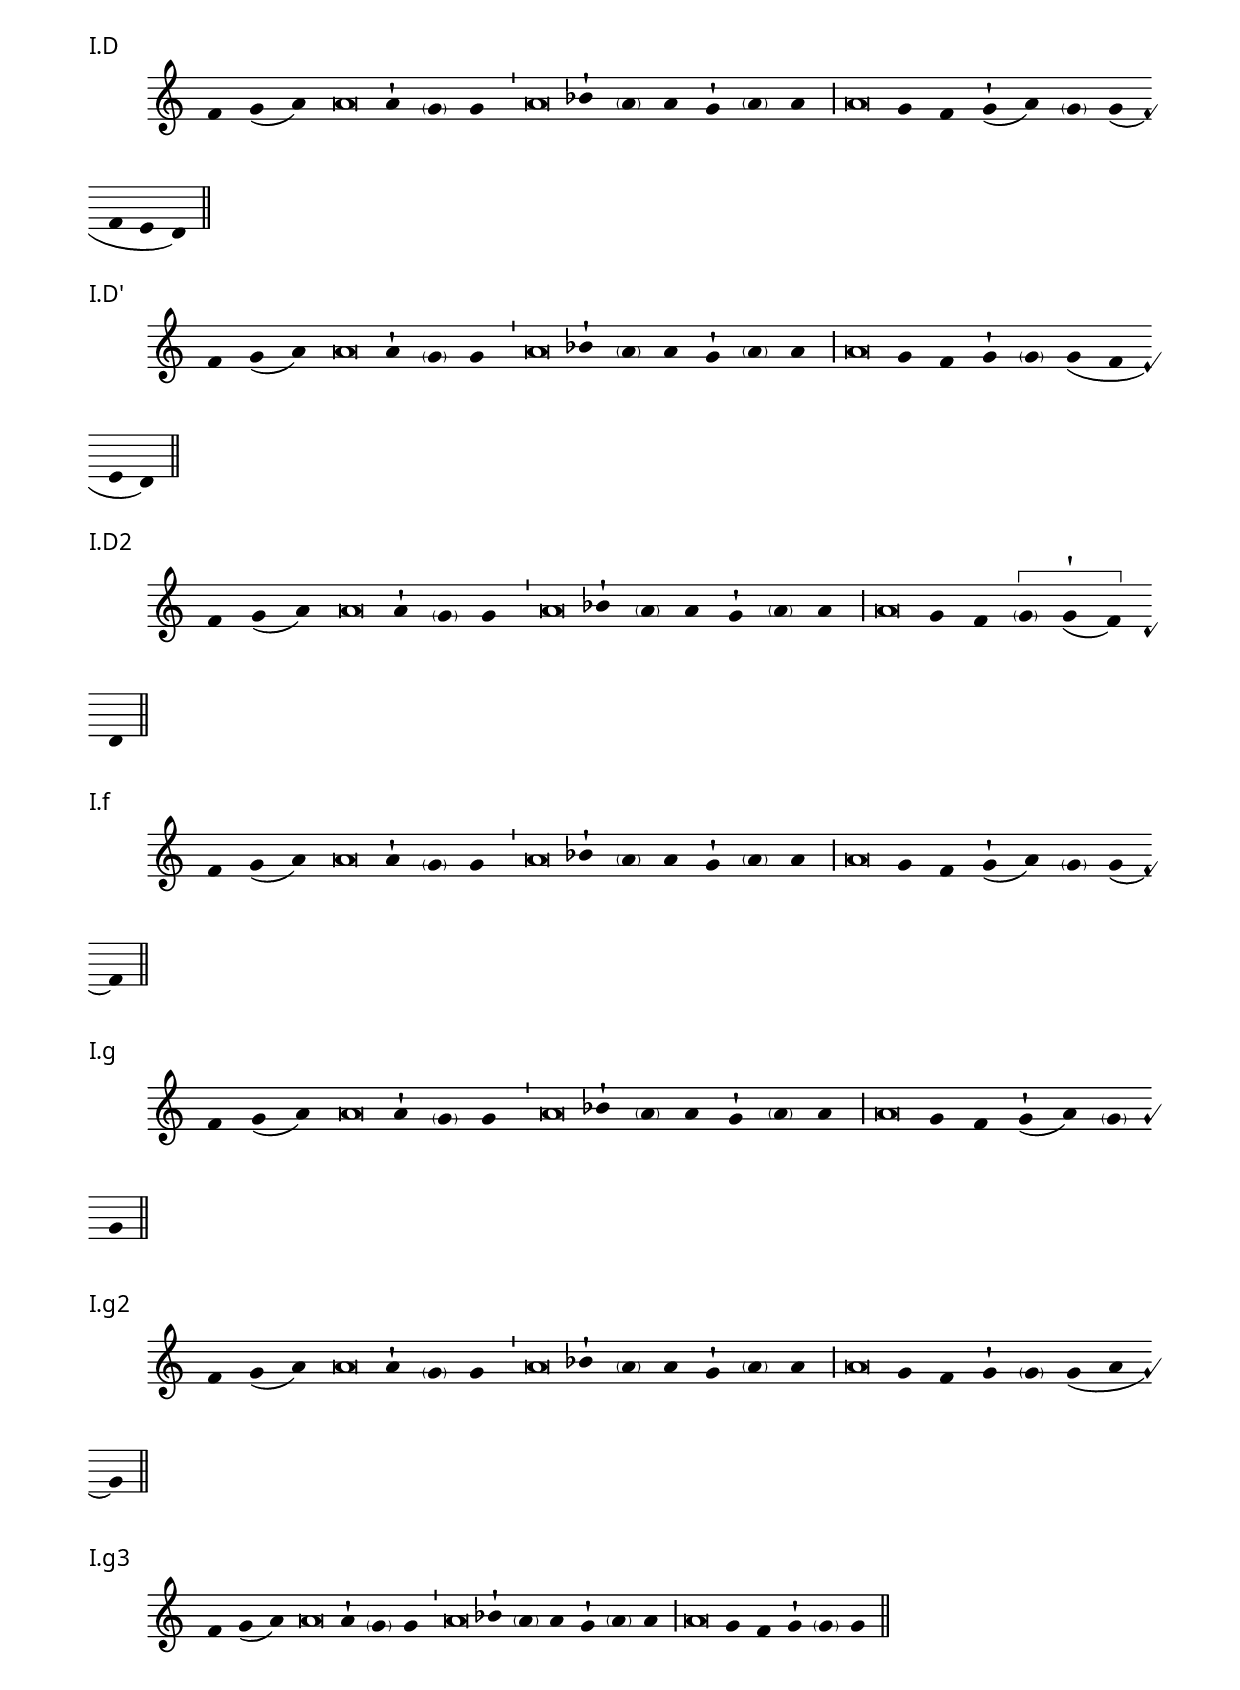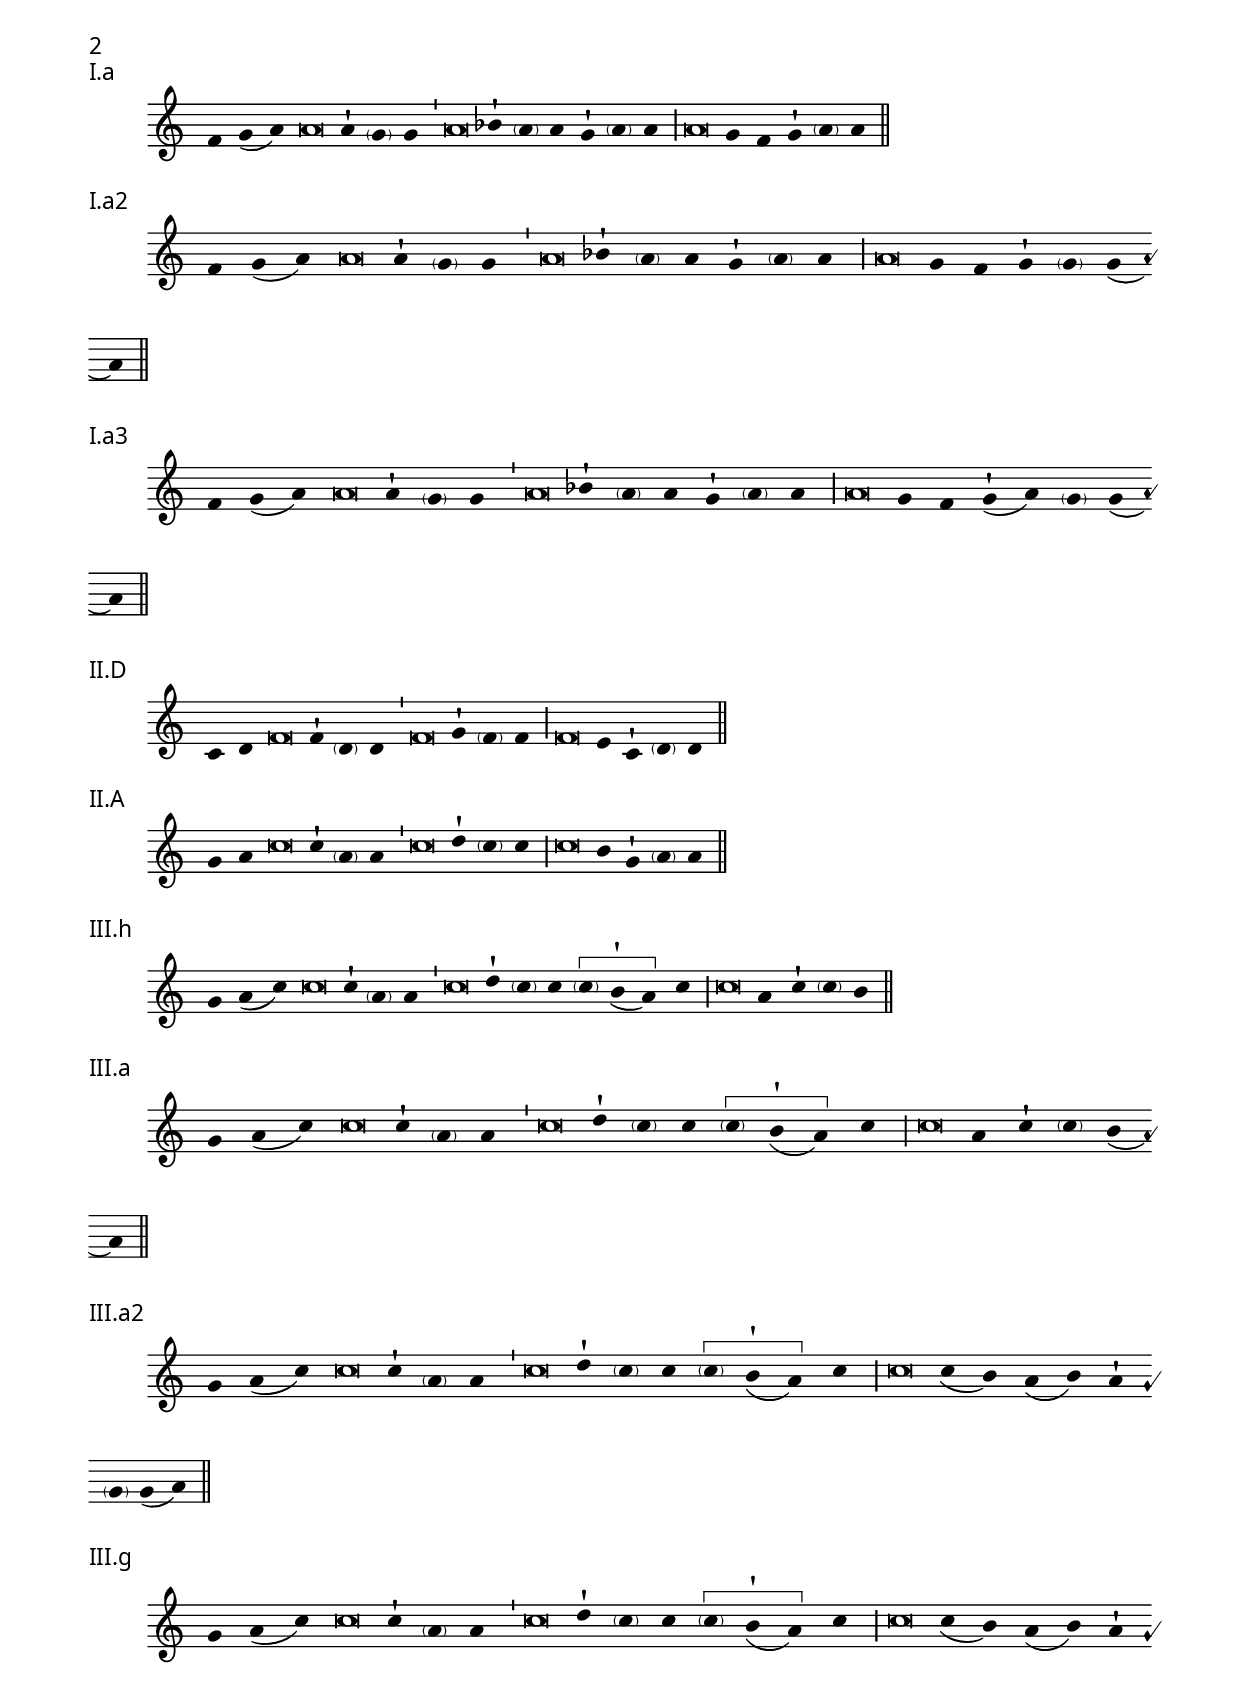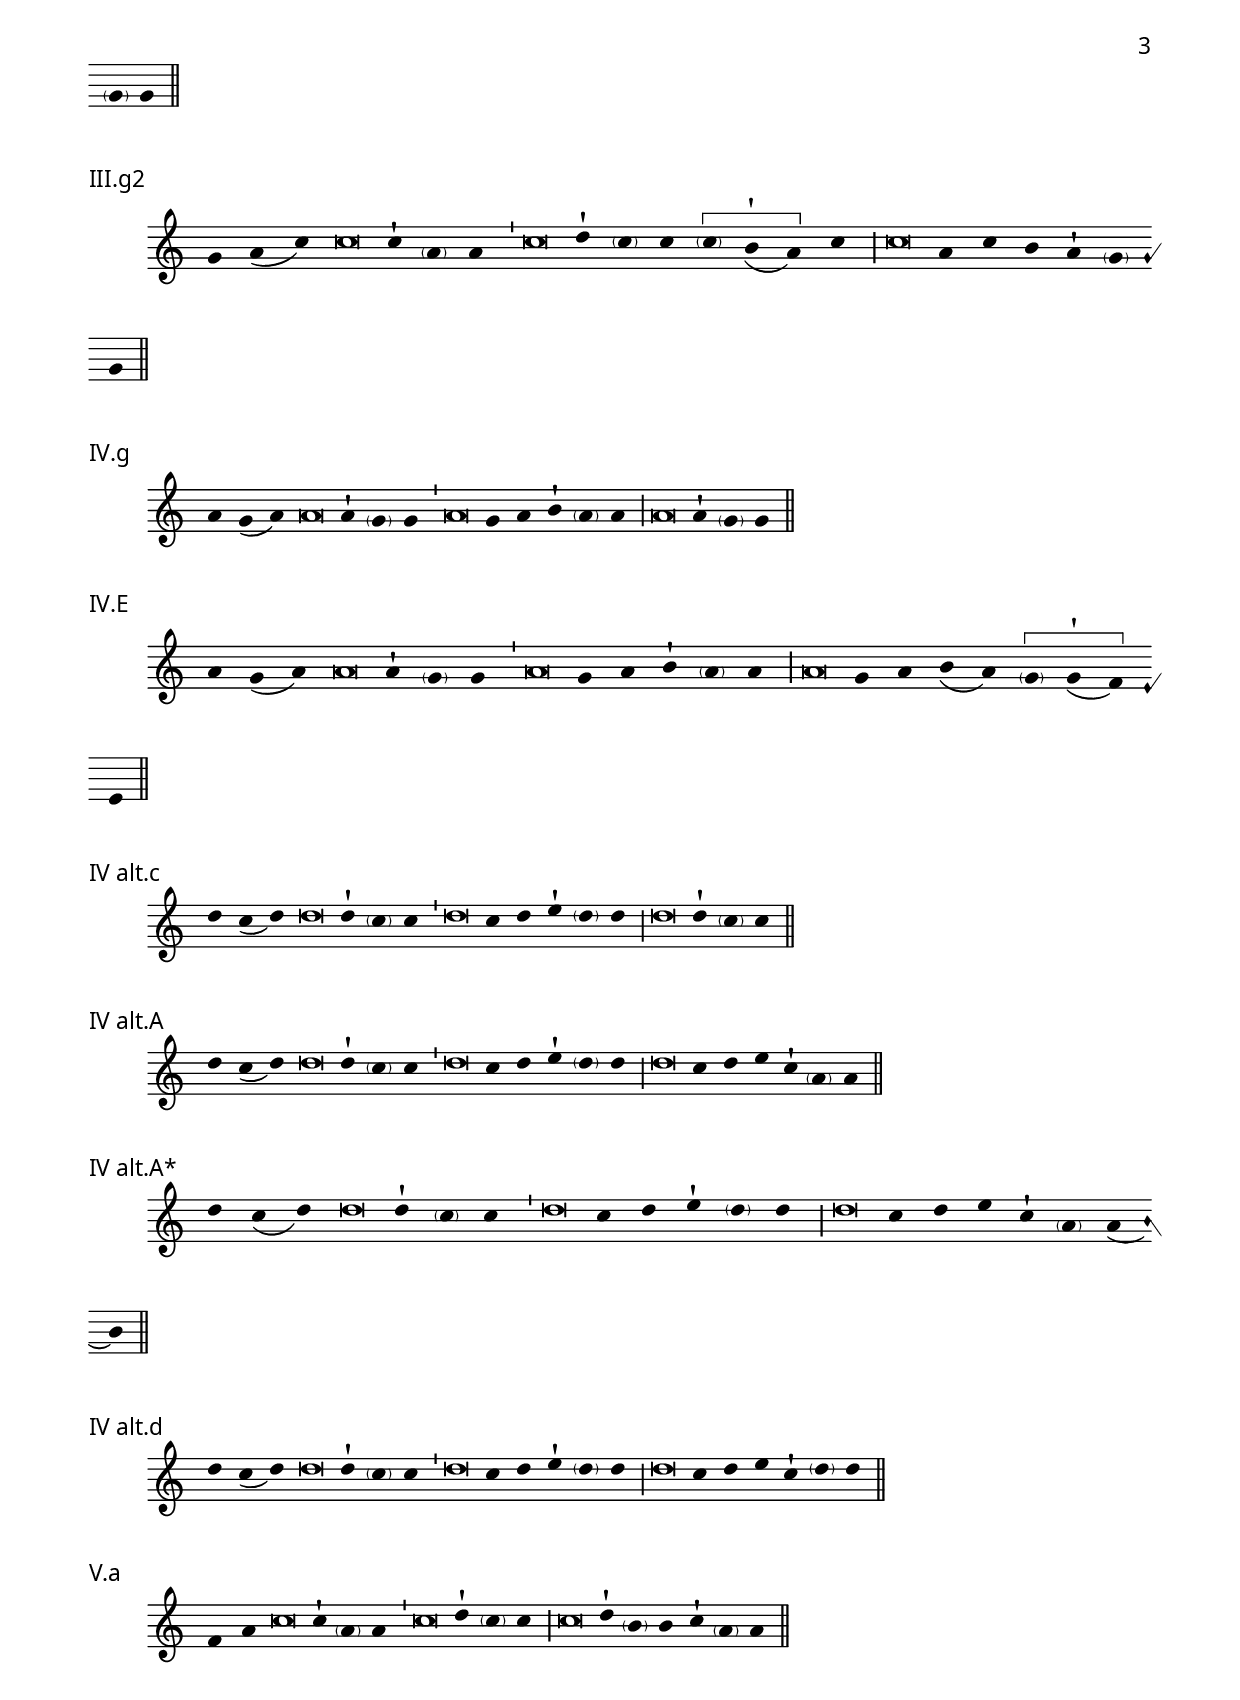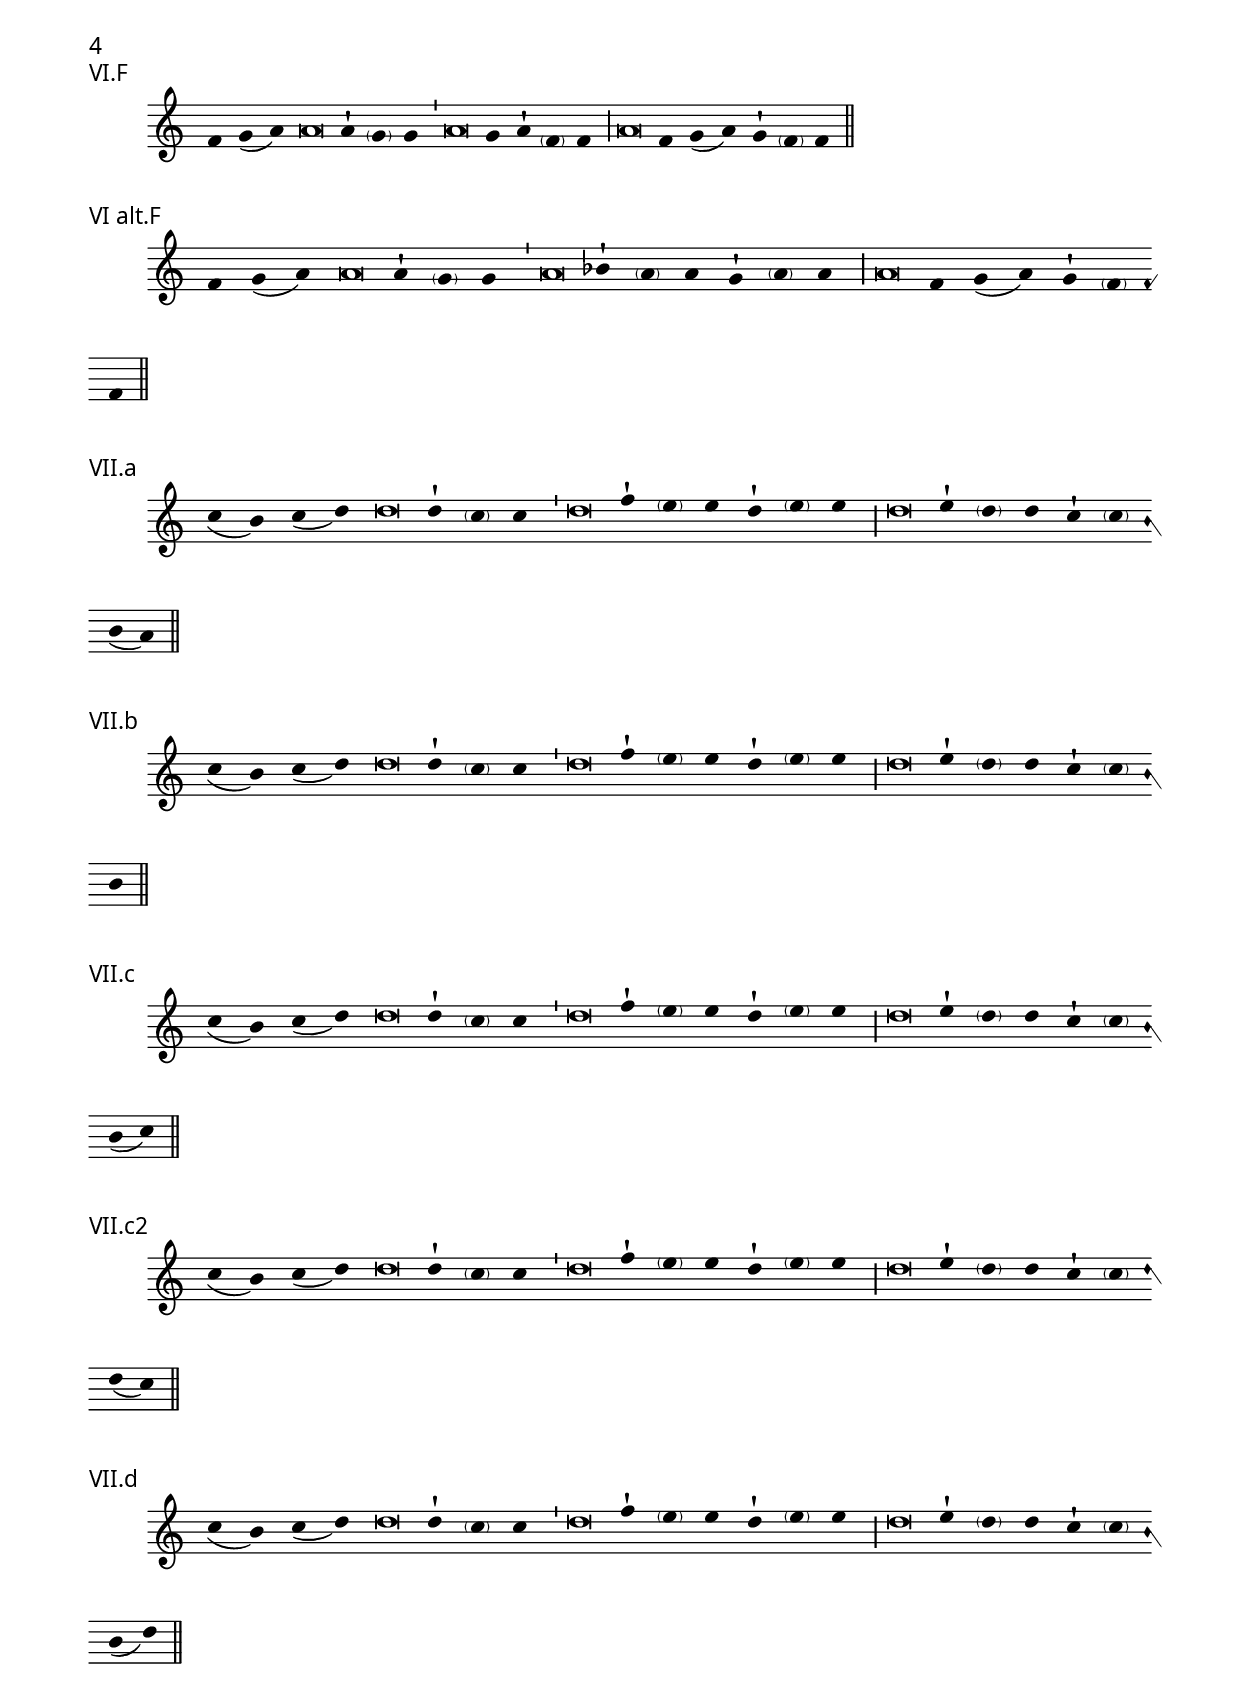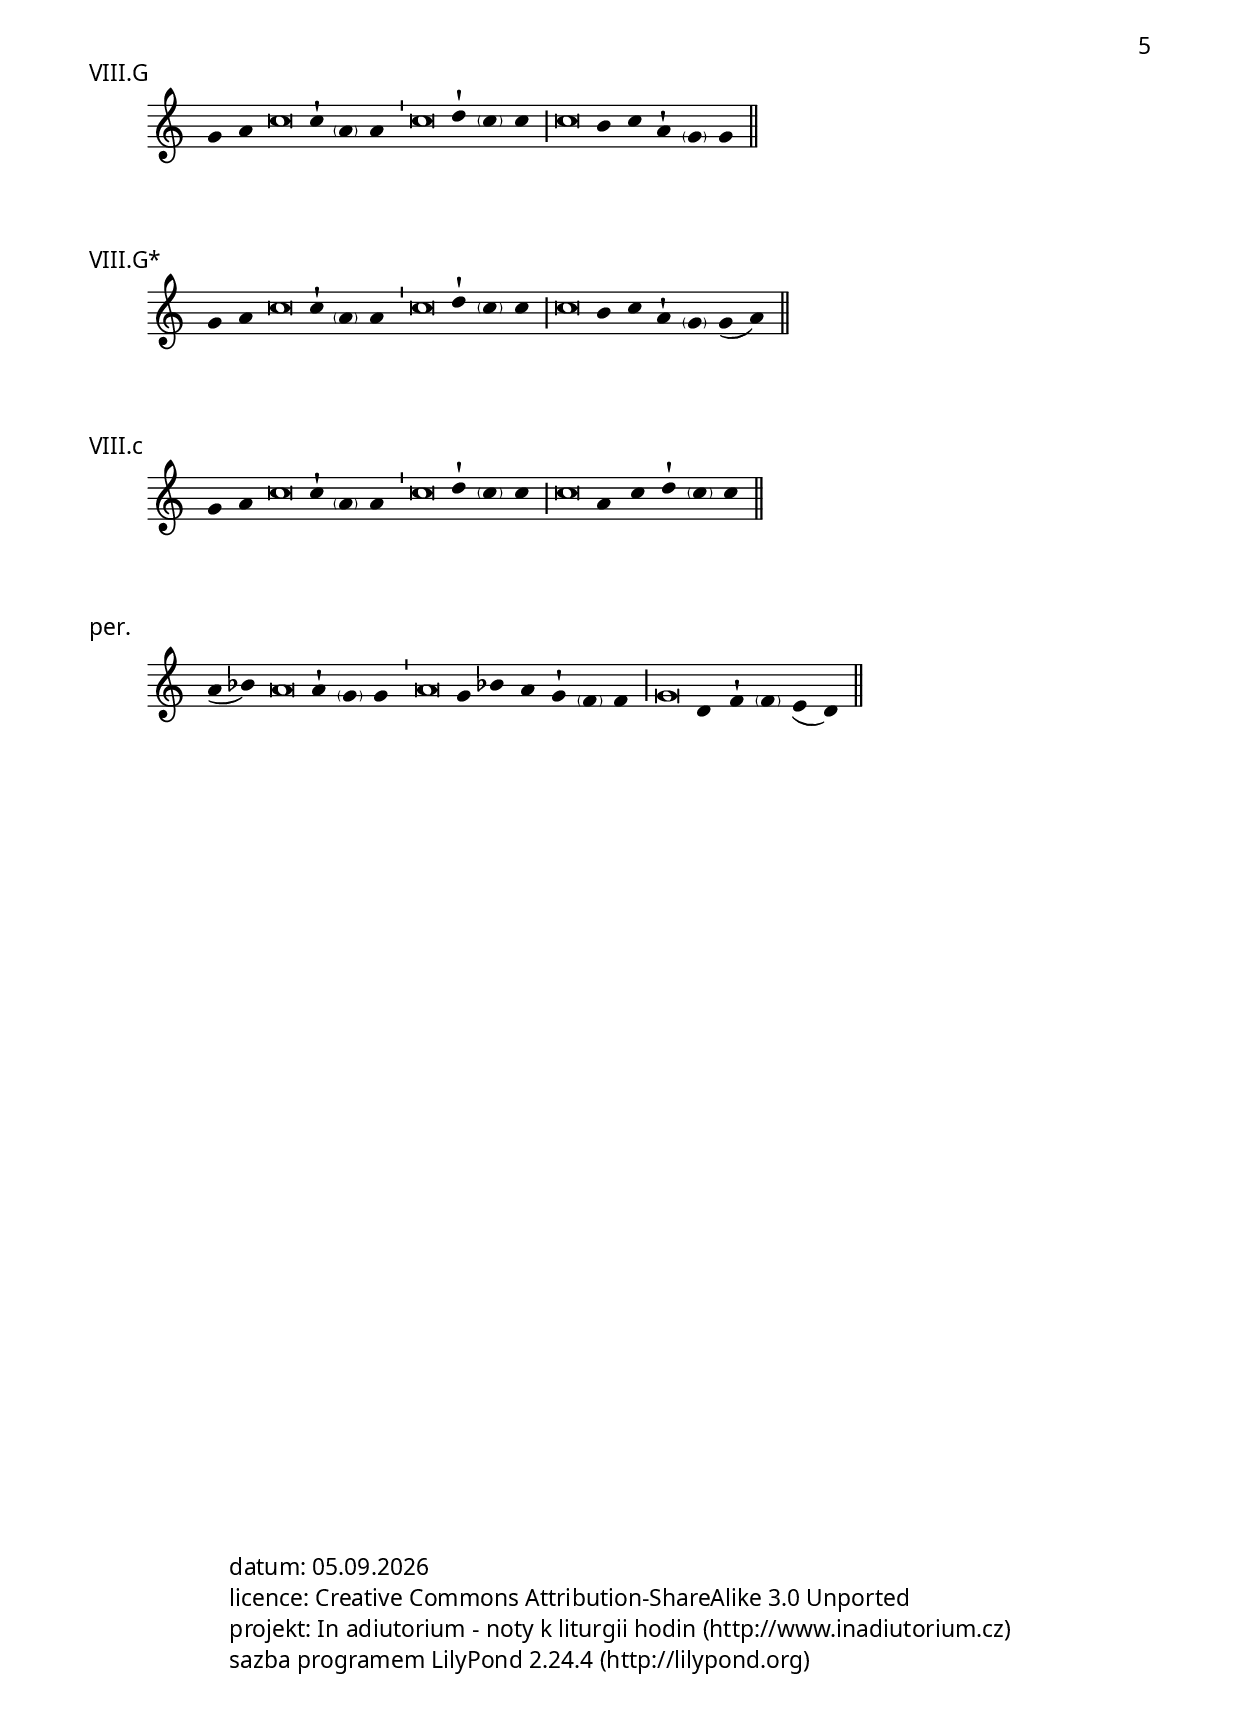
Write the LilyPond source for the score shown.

% generated by psalmtone.rb
\version "2.19.4"
\include "spolecne.ly"

\paper {
  scoreTitleMarkup = \markup\concat {
    \fromproperty #'header:modus . \fromproperty #'header:differentia
  }
}
\score{
  \relative c' {
    \choralniRezimPsalmodie
    f4 g( a)
    a\breve*1/8 a4^! \parenthesize g g \barMin
    a\breve*1/8 bes4^! \parenthesize a a g^! \parenthesize a a \barMaior
    a\breve*1/8 g4 f g(^! a) \parenthesize g g( f e d) \barFinalis
  }
  \header {
    modus = "I"
    differentia = "D"
    id = "I-D"
    piece = \markup\sestavTitulekBezZalmu
  }
  \layout { \layoutPsalmodie }
}
\score{
  \relative c' {
    \choralniRezimPsalmodie
    f4 g( a)
    a\breve*1/8 a4^! \parenthesize g g \barMin
    a\breve*1/8 bes4^! \parenthesize a a g^! \parenthesize a a \barMaior
    a\breve*1/8 g4 f g^! \parenthesize g g( f e d) \barFinalis
  }
  \header {
    modus = "I"
    differentia = "D'"
    id = "I-D'"
    piece = \markup\sestavTitulekBezZalmu
  }
  \layout { \layoutPsalmodie }
}
\score{
  \relative c' {
    \choralniRezimPsalmodie
    f4 g( a)
    a\breve*1/8 a4^! \parenthesize g g \barMin
    a\breve*1/8 bes4^! \parenthesize a a g^! \parenthesize a a \barMaior
    a\breve*1/8 g4 f \parenthesize g -\tweak HorizontalBracketText.text \markup\musicglyph #"scripts.ustaccatissimo" \startGroup g( f) \stopGroup d \barFinalis
  }
  \header {
    modus = "I"
    differentia = "D2"
    id = "I-D2"
    piece = \markup\sestavTitulekBezZalmu
  }
  \layout { \layoutPsalmodie }
}
\score{
  \relative c' {
    \choralniRezimPsalmodie
    f4 g( a)
    a\breve*1/8 a4^! \parenthesize g g \barMin
    a\breve*1/8 bes4^! \parenthesize a a g^! \parenthesize a a \barMaior
    a\breve*1/8 g4 f g(^! a) \parenthesize g g( f) \barFinalis
  }
  \header {
    modus = "I"
    differentia = "f"
    id = "I-f"
    piece = \markup\sestavTitulekBezZalmu
  }
  \layout { \layoutPsalmodie }
}
\score{
  \relative c' {
    \choralniRezimPsalmodie
    f4 g( a)
    a\breve*1/8 a4^! \parenthesize g g \barMin
    a\breve*1/8 bes4^! \parenthesize a a g^! \parenthesize a a \barMaior
    a\breve*1/8 g4 f g(^! a) \parenthesize g g \barFinalis
  }
  \header {
    modus = "I"
    differentia = "g"
    id = "I-g"
    piece = \markup\sestavTitulekBezZalmu
  }
  \layout { \layoutPsalmodie }
}
\score{
  \relative c' {
    \choralniRezimPsalmodie
    f4 g( a)
    a\breve*1/8 a4^! \parenthesize g g \barMin
    a\breve*1/8 bes4^! \parenthesize a a g^! \parenthesize a a \barMaior
    a\breve*1/8 g4 f g^! \parenthesize g g( a g) \barFinalis
  }
  \header {
    modus = "I"
    differentia = "g2"
    id = "I-g2"
    piece = \markup\sestavTitulekBezZalmu
  }
  \layout { \layoutPsalmodie }
}
\score{
  \relative c' {
    \choralniRezimPsalmodie
    f4 g( a)
    a\breve*1/8 a4^! \parenthesize g g \barMin
    a\breve*1/8 bes4^! \parenthesize a a g^! \parenthesize a a \barMaior
    a\breve*1/8 g4 f g^! \parenthesize g g \barFinalis
  }
  \header {
    modus = "I"
    differentia = "g3"
    id = "I-g3"
    piece = \markup\sestavTitulekBezZalmu
  }
  \layout { \layoutPsalmodie }
}
\score{
  \relative c' {
    \choralniRezimPsalmodie
    f4 g( a)
    a\breve*1/8 a4^! \parenthesize g g \barMin
    a\breve*1/8 bes4^! \parenthesize a a g^! \parenthesize a a \barMaior
    a\breve*1/8 g4 f g^! \parenthesize a a \barFinalis
  }
  \header {
    modus = "I"
    differentia = "a"
    id = "I-a"
    piece = \markup\sestavTitulekBezZalmu
  }
  \layout { \layoutPsalmodie }
}
\score{
  \relative c' {
    \choralniRezimPsalmodie
    f4 g( a)
    a\breve*1/8 a4^! \parenthesize g g \barMin
    a\breve*1/8 bes4^! \parenthesize a a g^! \parenthesize a a \barMaior
    a\breve*1/8 g4 f g^! \parenthesize g g( a) \barFinalis
  }
  \header {
    modus = "I"
    differentia = "a2"
    id = "I-a2"
    piece = \markup\sestavTitulekBezZalmu
  }
  \layout { \layoutPsalmodie }
}
\score{
  \relative c' {
    \choralniRezimPsalmodie
    f4 g( a)
    a\breve*1/8 a4^! \parenthesize g g \barMin
    a\breve*1/8 bes4^! \parenthesize a a g^! \parenthesize a a \barMaior
    a\breve*1/8 g4 f g(^! a) \parenthesize g g( a) \barFinalis
  }
  \header {
    modus = "I"
    differentia = "a3"
    id = "I-a3"
    piece = \markup\sestavTitulekBezZalmu
  }
  \layout { \layoutPsalmodie }
}

\score{
  \relative c' {
    \choralniRezimPsalmodie
    c4 d
    f\breve*1/8 f4^! \parenthesize d d \barMin
    f\breve*1/8 g4^! \parenthesize f f \barMaior
    f\breve*1/8 e4 c^! \parenthesize d d \barFinalis
  }
  \header {
    modus = "II"
    differentia = "D"
    id = "II-D"
    piece = \markup\sestavTitulekBezZalmu
  }
  \layout { \layoutPsalmodie }
}

\score{
  \relative c'' {
    \choralniRezimPsalmodie
    g4 a
    c\breve*1/8 c4^! \parenthesize a a \barMin
    c\breve*1/8 d4^! \parenthesize c c \barMaior
    c\breve*1/8 b4 g^! \parenthesize a a \barFinalis
  }
  \header {
    modus = "II"
    differentia = "A"
    id = "II-A"
    piece = \markup\sestavTitulekBezZalmu
  }
  \layout { \layoutPsalmodie }
}

\score{
  \relative c'' {
    \choralniRezimPsalmodie
    g4 a( c)
    c\breve*1/8 c4^! \parenthesize a a \barMin
    c\breve*1/8 d4^! \parenthesize c c \parenthesize c -\tweak HorizontalBracketText.text \markup\musicglyph #"scripts.ustaccatissimo" \startGroup b( a) \stopGroup c \barMaior
    c\breve*1/8 a4 c^! \parenthesize c b \barFinalis
  }
  \header {
    modus = "III"
    differentia = "h"
    id = "III-h"
    piece = \markup\sestavTitulekBezZalmu
  }
  \layout { \layoutPsalmodie }
}
\score{
  \relative c'' {
    \choralniRezimPsalmodie
    g4 a( c)
    c\breve*1/8 c4^! \parenthesize a a \barMin
    c\breve*1/8 d4^! \parenthesize c c \parenthesize c -\tweak HorizontalBracketText.text \markup\musicglyph #"scripts.ustaccatissimo" \startGroup b( a) \stopGroup c \barMaior
    c\breve*1/8 a4 c^! \parenthesize c b( a) \barFinalis
  }
  \header {
    modus = "III"
    differentia = "a"
    id = "III-a"
    piece = \markup\sestavTitulekBezZalmu
  }
  \layout { \layoutPsalmodie }
}
\score{
  \relative c'' {
    \choralniRezimPsalmodie
    g4 a( c)
    c\breve*1/8 c4^! \parenthesize a a \barMin
    c\breve*1/8 d4^! \parenthesize c c \parenthesize c -\tweak HorizontalBracketText.text \markup\musicglyph #"scripts.ustaccatissimo" \startGroup b( a) \stopGroup c \barMaior
    c\breve*1/8 c4( b) a( b) a^! \parenthesize g g( a) \barFinalis
  }
  \header {
    modus = "III"
    differentia = "a2"
    id = "III-a2"
    piece = \markup\sestavTitulekBezZalmu
  }
  \layout { \layoutPsalmodie }
}
\score{
  \relative c'' {
    \choralniRezimPsalmodie
    g4 a( c)
    c\breve*1/8 c4^! \parenthesize a a \barMin
    c\breve*1/8 d4^! \parenthesize c c \parenthesize c -\tweak HorizontalBracketText.text \markup\musicglyph #"scripts.ustaccatissimo" \startGroup b( a) \stopGroup c \barMaior
    c\breve*1/8 c4( b) a( b) a^! \parenthesize g g \barFinalis
  }
  \header {
    modus = "III"
    differentia = "g"
    id = "III-g"
    piece = \markup\sestavTitulekBezZalmu
  }
  \layout { \layoutPsalmodie }
}
\score{
  \relative c'' {
    \choralniRezimPsalmodie
    g4 a( c)
    c\breve*1/8 c4^! \parenthesize a a \barMin
    c\breve*1/8 d4^! \parenthesize c c \parenthesize c -\tweak HorizontalBracketText.text \markup\musicglyph #"scripts.ustaccatissimo" \startGroup b( a) \stopGroup c \barMaior
    c\breve*1/8 a4 c b a^! \parenthesize g g \barFinalis
  }
  \header {
    modus = "III"
    differentia = "g2"
    id = "III-g2"
    piece = \markup\sestavTitulekBezZalmu
  }
  \layout { \layoutPsalmodie }
}

\score{
  \relative c'' {
    \choralniRezimPsalmodie
    a4 g( a)
    a\breve*1/8 a4^! \parenthesize g g \barMin
    a\breve*1/8 g4 a b^! \parenthesize a a \barMaior
    a\breve*1/8 a4^! \parenthesize g g \barFinalis
  }
  \header {
    modus = "IV"
    differentia = "g"
    id = "IV-g"
    piece = \markup\sestavTitulekBezZalmu
  }
  \layout { \layoutPsalmodie }
}
\score{
  \relative c'' {
    \choralniRezimPsalmodie
    a4 g( a)
    a\breve*1/8 a4^! \parenthesize g g \barMin
    a\breve*1/8 g4 a b^! \parenthesize a a \barMaior
    a\breve*1/8 g4 a b( a) \parenthesize g -\tweak HorizontalBracketText.text \markup\musicglyph #"scripts.ustaccatissimo" \startGroup g( f) \stopGroup e \barFinalis
  }
  \header {
    modus = "IV"
    differentia = "E"
    id = "IV-E"
    piece = \markup\sestavTitulekBezZalmu
  }
  \layout { \layoutPsalmodie }
}

\score{
  \relative c'' {
    \choralniRezimPsalmodie
    d4 c( d)
    d\breve*1/8 d4^! \parenthesize c c \barMin
    d\breve*1/8 c4 d e^! \parenthesize d d \barMaior
    d\breve*1/8 d4^! \parenthesize c c \barFinalis
  }
  \header {
    modus = "IV alt"
    differentia = "c"
    id = "IValt-c"
    piece = \markup\sestavTitulekBezZalmu
  }
  \layout { \layoutPsalmodie }
}
\score{
  \relative c'' {
    \choralniRezimPsalmodie
    d4 c( d)
    d\breve*1/8 d4^! \parenthesize c c \barMin
    d\breve*1/8 c4 d e^! \parenthesize d d \barMaior
    d\breve*1/8 c4 d e c^! \parenthesize a a \barFinalis
  }
  \header {
    modus = "IV alt"
    differentia = "A"
    id = "IValt-A"
    piece = \markup\sestavTitulekBezZalmu
  }
  \layout { \layoutPsalmodie }
}
\score{
  \relative c'' {
    \choralniRezimPsalmodie
    d4 c( d)
    d\breve*1/8 d4^! \parenthesize c c \barMin
    d\breve*1/8 c4 d e^! \parenthesize d d \barMaior
    d\breve*1/8 c4 d e c^! \parenthesize a a( b) \barFinalis
  }
  \header {
    modus = "IV alt"
    differentia = "A*"
    id = "IValt-A*"
    piece = \markup\sestavTitulekBezZalmu
  }
  \layout { \layoutPsalmodie }
}
\score{
  \relative c'' {
    \choralniRezimPsalmodie
    d4 c( d)
    d\breve*1/8 d4^! \parenthesize c c \barMin
    d\breve*1/8 c4 d e^! \parenthesize d d \barMaior
    d\breve*1/8 c4 d e c^! \parenthesize d d \barFinalis
  }
  \header {
    modus = "IV alt"
    differentia = "d"
    id = "IValt-d"
    piece = \markup\sestavTitulekBezZalmu
  }
  \layout { \layoutPsalmodie }
}

\score{
  \relative c' {
    \choralniRezimPsalmodie
    f4 a
    c\breve*1/8 c4^! \parenthesize a a \barMin
    c\breve*1/8 d4^! \parenthesize c c \barMaior
    c\breve*1/8 d4^! \parenthesize b b c^! \parenthesize a a \barFinalis
  }
  \header {
    modus = "V"
    differentia = "a"
    id = "V-a"
    piece = \markup\sestavTitulekBezZalmu
  }
  \layout { \layoutPsalmodie }
}

\score{
  \relative c' {
    \choralniRezimPsalmodie
    f4 g( a)
    a\breve*1/8 a4^! \parenthesize g g \barMin
    a\breve*1/8 g4 a^! \parenthesize f f \barMaior
    a\breve*1/8 f4 g( a) g^! \parenthesize f f \barFinalis
  }
  \header {
    modus = "VI"
    differentia = "F"
    id = "VI-F"
    piece = \markup\sestavTitulekBezZalmu
  }
  \layout { \layoutPsalmodie }
}

\score{
  \relative c' {
    \choralniRezimPsalmodie
    f4 g( a)
    a\breve*1/8 a4^! \parenthesize g g \barMin
    a\breve*1/8 bes4^! \parenthesize a a g^! \parenthesize a a \barMaior
    a\breve*1/8 f4 g( a) g^! \parenthesize f f \barFinalis
  }
  \header {
    modus = "VI alt"
    differentia = "F"
    id = "VIalt-F"
    piece = \markup\sestavTitulekBezZalmu
  }
  \layout { \layoutPsalmodie }
}

\score{
  \relative c'' {
    \choralniRezimPsalmodie
    c4( b) c( d)
    d\breve*1/8 d4^! \parenthesize c c \barMin
    d\breve*1/8 f4^! \parenthesize e e d^! \parenthesize e e \barMaior
    d\breve*1/8 e4^! \parenthesize d d c^! \parenthesize c b( a) \barFinalis
  }
  \header {
    modus = "VII"
    differentia = "a"
    id = "VII-a"
    piece = \markup\sestavTitulekBezZalmu
  }
  \layout { \layoutPsalmodie }
}
\score{
  \relative c'' {
    \choralniRezimPsalmodie
    c4( b) c( d)
    d\breve*1/8 d4^! \parenthesize c c \barMin
    d\breve*1/8 f4^! \parenthesize e e d^! \parenthesize e e \barMaior
    d\breve*1/8 e4^! \parenthesize d d c^! \parenthesize c b \barFinalis
  }
  \header {
    modus = "VII"
    differentia = "b"
    id = "VII-b"
    piece = \markup\sestavTitulekBezZalmu
  }
  \layout { \layoutPsalmodie }
}
\score{
  \relative c'' {
    \choralniRezimPsalmodie
    c4( b) c( d)
    d\breve*1/8 d4^! \parenthesize c c \barMin
    d\breve*1/8 f4^! \parenthesize e e d^! \parenthesize e e \barMaior
    d\breve*1/8 e4^! \parenthesize d d c^! \parenthesize c b( c) \barFinalis
  }
  \header {
    modus = "VII"
    differentia = "c"
    id = "VII-c"
    piece = \markup\sestavTitulekBezZalmu
  }
  \layout { \layoutPsalmodie }
}
\score{
  \relative c'' {
    \choralniRezimPsalmodie
    c4( b) c( d)
    d\breve*1/8 d4^! \parenthesize c c \barMin
    d\breve*1/8 f4^! \parenthesize e e d^! \parenthesize e e \barMaior
    d\breve*1/8 e4^! \parenthesize d d c^! \parenthesize c d( c) \barFinalis
  }
  \header {
    modus = "VII"
    differentia = "c2"
    id = "VII-c2"
    piece = \markup\sestavTitulekBezZalmu
  }
  \layout { \layoutPsalmodie }
}
\score{
  \relative c'' {
    \choralniRezimPsalmodie
    c4( b) c( d)
    d\breve*1/8 d4^! \parenthesize c c \barMin
    d\breve*1/8 f4^! \parenthesize e e d^! \parenthesize e e \barMaior
    d\breve*1/8 e4^! \parenthesize d d c^! \parenthesize c b( d) \barFinalis
  }
  \header {
    modus = "VII"
    differentia = "d"
    id = "VII-d"
    piece = \markup\sestavTitulekBezZalmu
  }
  \layout { \layoutPsalmodie }
}

\score{
  \relative c'' {
    \choralniRezimPsalmodie
    g4 a
    c\breve*1/8 c4^! \parenthesize a a \barMin
    c\breve*1/8 d4^! \parenthesize c c \barMaior
    c\breve*1/8 b4 c a^! \parenthesize g g \barFinalis
  }
  \header {
    modus = "VIII"
    differentia = "G"
    id = "VIII-G"
    piece = \markup\sestavTitulekBezZalmu
  }
  \layout { \layoutPsalmodie }
}
\score{
  \relative c'' {
    \choralniRezimPsalmodie
    g4 a
    c\breve*1/8 c4^! \parenthesize a a \barMin
    c\breve*1/8 d4^! \parenthesize c c \barMaior
    c\breve*1/8 b4 c a^! \parenthesize g g( a) \barFinalis
  }
  \header {
    modus = "VIII"
    differentia = "G*"
    id = "VIII-G*"
    piece = \markup\sestavTitulekBezZalmu
  }
  \layout { \layoutPsalmodie }
}
\score{
  \relative c'' {
    \choralniRezimPsalmodie
    g4 a
    c\breve*1/8 c4^! \parenthesize a a \barMin
    c\breve*1/8 d4^! \parenthesize c c \barMaior
    c\breve*1/8 a4 c d^! \parenthesize c c \barFinalis
  }
  \header {
    modus = "VIII"
    differentia = "c"
    id = "VIII-c"
    piece = \markup\sestavTitulekBezZalmu
  }
  \layout { \layoutPsalmodie }
}

\score{
  \relative c'' {
    \choralniRezimPsalmodie
    a4( bes)
    a\breve*1/8 a4^! \parenthesize g g \barMin
    a\breve*1/8 g4 bes a g^! \parenthesize f f \barMaior
    g\breve*1/8 d4 f^! \parenthesize f e( d) \barFinalis
  }
  \header {
    modus = "per"
    differentia = ""
    id = "per"
    piece = \markup\sestavTitulekBezZalmu
  }
  \layout { \layoutPsalmodie }
}

